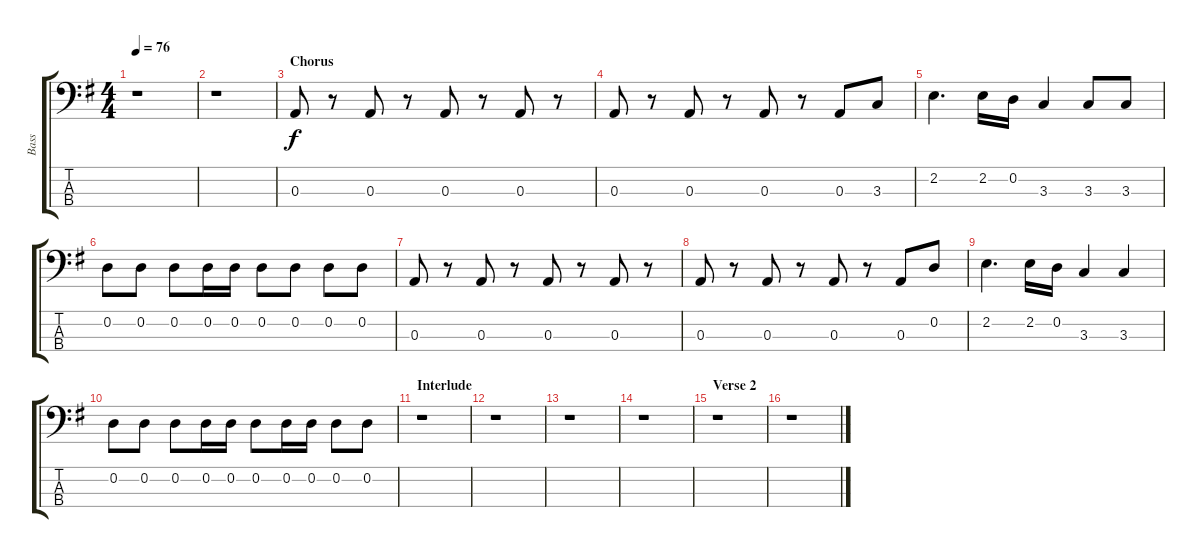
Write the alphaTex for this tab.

\track ("Bass" "Bass") {instrument electricbasspick}
\staff {score tabs}
\tuning (G2 D2 A1 E1) {hide}
\ts (4 4)
\tempo 76
\clef f4
\ks eminor
r.1{dy f} |
r.1 |
\section ("" "Chorus")
0.3.8 r.8 0.3.8 r.8 0.3.8 r.8 0.3.8 r.8 |
0.3.8 r.8 0.3.8 r.8 0.3.8 r.8 0.3.8 3.3.8 |
2.2.4{d} 2.2.16 0.2.16 3.3.4 3.3.8 3.3.8 |
0.2.8 0.2.8 0.2.8 0.2.16 0.2.16 0.2.8 0.2.8 0.2.8 0.2.8 |
0.3.8 r.8 0.3.8 r.8 0.3.8 r.8 0.3.8 r.8 |
0.3.8 r.8 0.3.8 r.8 0.3.8 r.8 0.3.8 0.2.8 |
2.2.4{d} 2.2.16 0.2.16 3.3.4 3.3.4 |
0.2.8 0.2.8 0.2.8 0.2.16 0.2.16 0.2.8 0.2.16 0.2.16 0.2.8 0.2.8 |
\section ("" "Interlude")
r.1 |
r.1 |
r.1 |
r.1 |
\section ("" "Verse 2")
r.1 |
r.1
